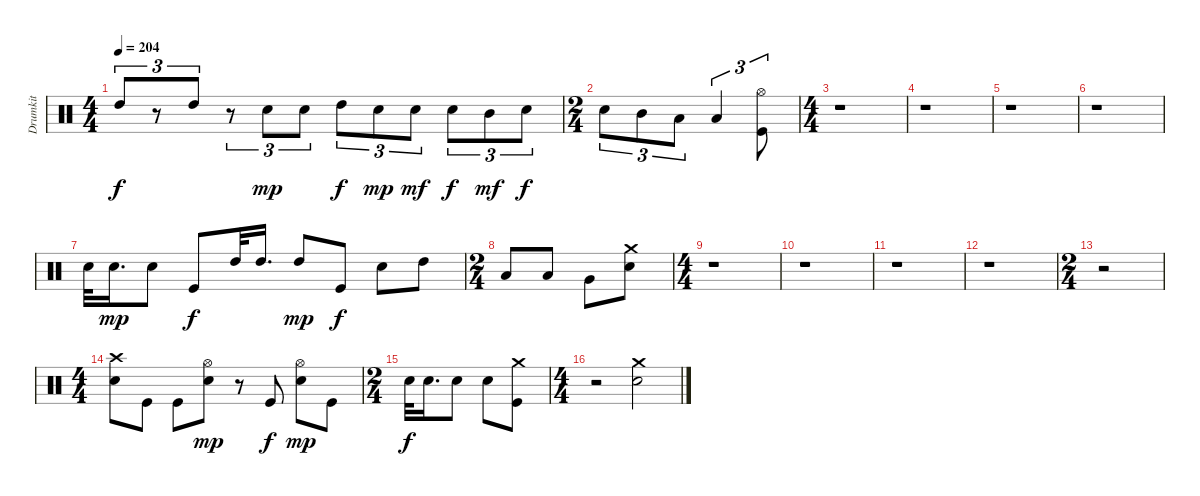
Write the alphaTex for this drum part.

\track ("Drumkit" "Drumkit") {instrument percussion}
\staff {score}
\articulation defaults
\ts (4 4)
\tempo 204
\clef neutral
\ks c "High Tom (hit)".8{tu (3 2) dy f beam Up}
r.8{tu (3 2) beam Up} "High Tom (hit)".8{tu (3 2) beam Up} r.8{tu (3 2)} "Snare (hit) 2".8{tu (3 2) dy mp} "Snare (hit) 2".8{tu (3 2)} "High Tom (hit)".8{tu (3 2) dy f} "Snare (hit) 2".8{tu (3 2) dy mp} "Snare (hit) 2".8{tu (3 2) dy mf} "Snare (hit) 2".8{tu (3 2) dy f} "Mid Tom (hit)".8{tu (3 2) dy mf} "Snare (hit) 2".8{tu (3 2) dy f} |
\ts (2 4)
"Snare (hit) 2".8{tu (3 2)} "Mid Tom (hit)".8{tu (3 2)} "Low Tom (hit)".8{tu (3 2)} "Low Tom (hit)".4{tu (3 2)} ("Hi-Hat (open)" "Kick (hit)").8{tu (3 2)} |
\ts (4 4)
r.1 |
r.1 |
r.1 |
r.1 |
"Snare (hit) 2".32 "Snare (hit) 2".16{d dy mp} "Snare (hit) 2".8 "Kick (hit)".8{dy f} "High Tom (hit)".32 "High Tom (hit)".16{d} "High Tom (hit)".8{dy mp} "Kick (hit)".8{dy f} "Snare (hit) 2".8 "High Tom (hit)".8 |
\ts (2 4)
"Low Tom (hit)".8 "Low Tom (hit)".8 "Very Low Tom (hit)".8 ("Snare (hit) 2" "Crash medium (hit)").8 |
\ts (4 4)
r.1 |
r.1 |
r.1 |
r.1 |
\ts (2 4)
r.2 |
\ts (4 4)
("Snare (hit) 2" "Crash high (hit)").8 "Kick (hit)".8 "Kick (hit)".8 ("Hi-Hat (open)" "Snare (hit) 2").8{dy mp} r.8 "Kick (hit)".8{dy f} ("Hi-Hat (open)" "Snare (hit) 2").8{dy mp} "Kick (hit)".8 |
\ts (2 4)
"Snare (hit) 2".32{dy f} "Snare (hit) 2".16{d} "Snare (hit) 2".8 "Snare (hit) 2".8 ("Crash medium (hit)" "Kick (hit)").8 |
\ts (4 4)
r.2 ("Snare (hit) 2" "Crash medium (hit)").2
